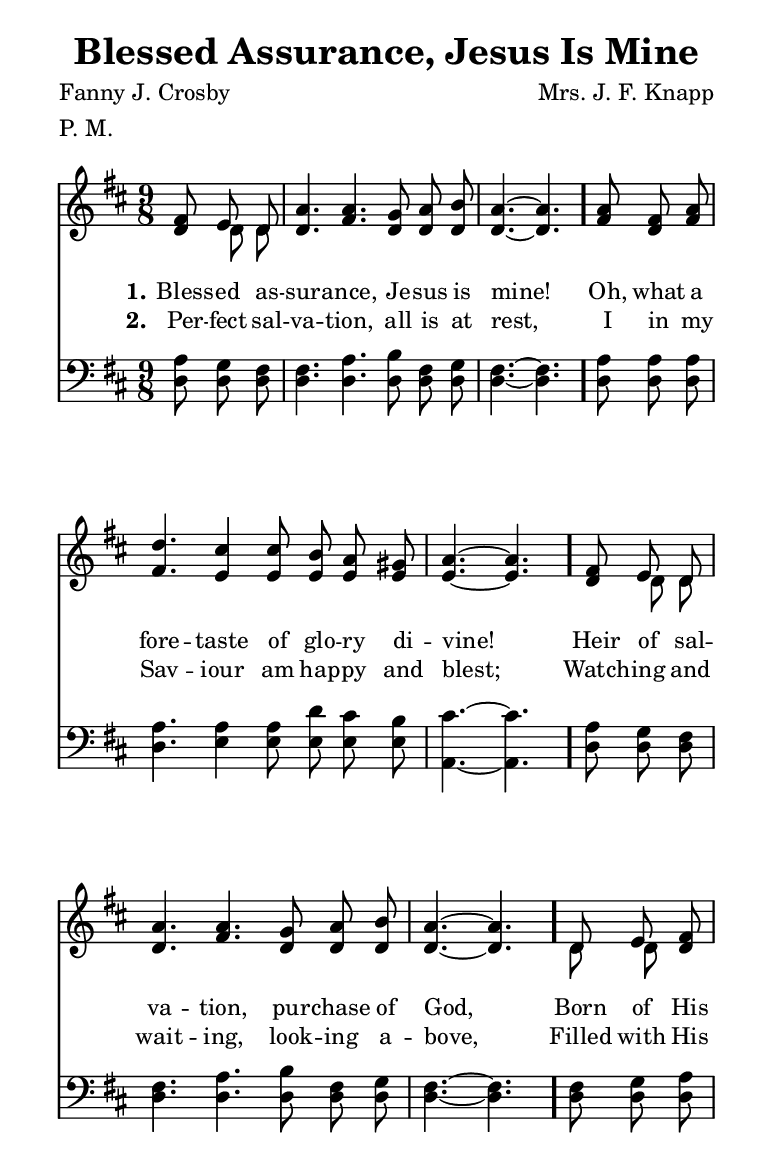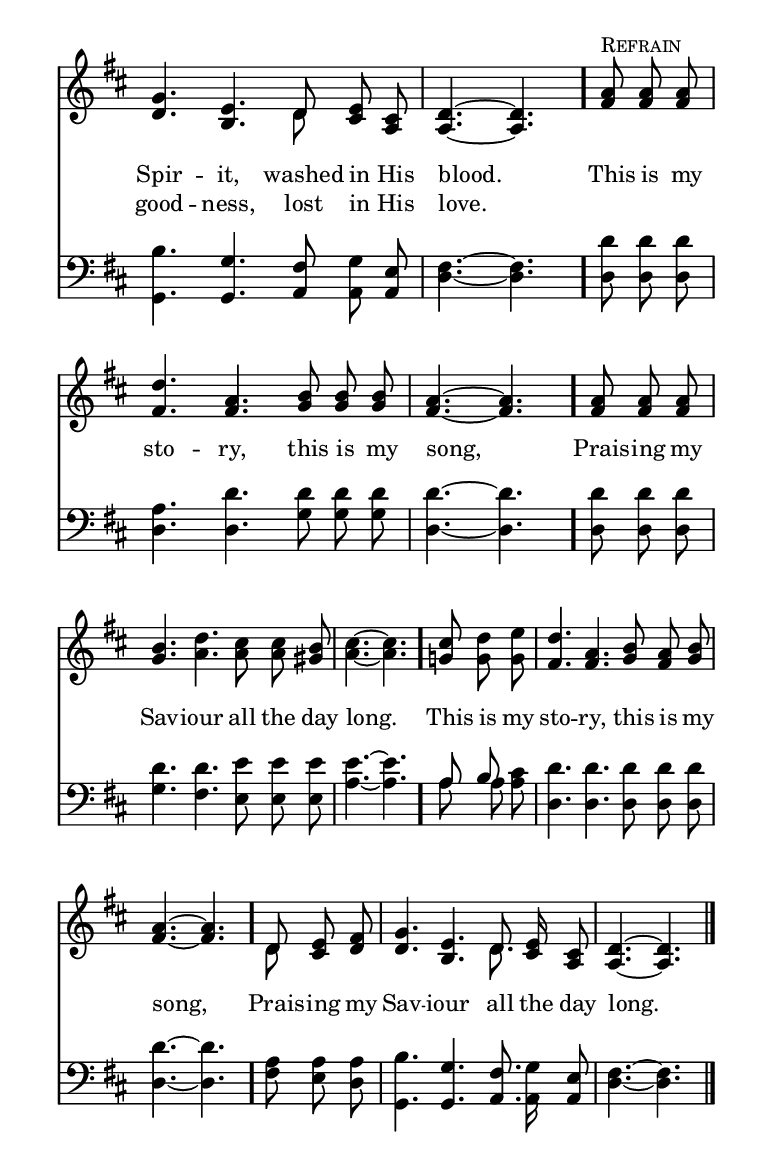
\include "common/global.ily"
\paper {
  \include "common/paper.ily"
}

\header{
  hymnnumber = "149"
  title = "Blessed Assurance, Jesus Is Mine"
  tunename = ""
  meter = "P. M."
  poet = "Fanny J. Crosby"
  composer = "Mrs. J. F. Knapp"
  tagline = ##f
}

global = {
  \include "common/overrides.ily"
  \override Staff.TimeSignature.style = #'numbered
  \time 9/8
  \override Score.MetronomeMark.transparent = ##t % hide all fermata changes too
  \tempo 8=160
  \key d \major
  \partial 4.
  \autoBeamOff
}

notesSoprano = {
\global
\relative c' {

  fis8 e d | a'4. a g8 a b | a4. ~ a4.
  a8 fis a | d4. cis4 cis8 b a gis | a4. ~ a4.
  fis8 e d | a'4. a g8 a b | a4. ~ a4.
  d,8 e fis | g4. e d8 e cis | d4. ~ d4.

  << s^\markup { \small \caps "Refrain" }
  { a'8 a a | d4. a } >> b8 b b | a4. ~ a4.
  a8 a a | b4. d cis8 cis b | cis4. ~ cis4.
  cis8 d e | d4. a4. b8 a b | a4. ~ a4.
  d,8 e fis | g4. e d8. e16 cis8 | d4. ~ d4.

  \bar "|."

}
}

notesAlto = {
\global
\relative e' {

  d8 d d | d4. fis d8 d d | d4. ~ d4.
  fis8 d fis | fis4. e4 e8 e e e | e4. ~ e4.
  d8 d d | d4. fis d8 d d | d4. ~ d4.
  d8 d d | d4. b4. d8 cis a | a4. ~ a4.

  fis'8 fis fis | fis4. fis4. g8 g g | fis4. ~ fis4.
  fis8 fis fis | g4. a4. a8 a gis | a4. ~ a4.
  g!8 g g | fis4. fis g8 fis g | fis4. ~ fis4.
  d8 cis d | d4. b4. d8. cis16 a8 | a4. ~ a4.

}
}

notesTenor = {
\global
\relative a {

  a8 g fis | fis4. a4. b8 fis g | fis4. ~ fis4.
  a8 a a | a4. a4 a8 d cis b | cis4. ~ cis4.
  a8 g fis | fis4. a4. b8 fis g | fis4. ~ fis4.
  fis8 g a | b4. g fis8 g e | fis4. ~ fis4.

  d'8 d d | a4. d d8 d d | d4. ~ d4.
  d8 d d | d4. d e8 e e | e4. ~ e4.
  a,8 b cis | d4. d d8 d d | d4. ~ d4.
  a8 a a | b4. g fis8. g16 e8 | fis4. ~ fis4.

}
}

notesBass = {
\global
\relative f {

  d8 d d | d4. d d8 d d | d4. ~ d4.
  d8 d d | d4. e4 e8 e e e | a,4. ~ a4.
  d8 d d | d4. d d8 d d | d4. ~ d4.
  d8 d d | g,4. g a8 a a | d4. ~ d4.

  d8 d d | d4. d  g8 g g | d4. ~ d4.
  d8 d d g4. fis e8 e e | a4. ~ a4.
  a8 a a | d,4. d d8 d d | d4. ~ d4.
  fis8 e d | g,4. g a8. a16 a8 | d4. ~ d4.

}
}

Refrain = \lyricmode {

This is my sto -- ry, this is my song, \bar "."
Prais -- ing my Sav -- iour all the day long. \bar "."
This is my sto -- ry, this is my song, \bar "."
Prais -- ing my Sav -- iour all the day long. \bar "."

}

wordsA = \lyricmode {
\set stanza = "1."

Bless -- ed as -- sur -- ance, Je -- sus is mine! \bar "."
Oh, what a fore -- taste of glo -- ry di -- vine! \bar "."
Heir of sal -- va -- tion, pur -- chase of God, \bar "."
Born of His Spir -- it, washed in His blood. \bar "."

\Refrain

}

wordsB = \lyricmode {
\set stanza = "2."

Per -- fect sal -- va -- tion, all is at rest,
I in my Sav -- iour am hap -- py and blest;
Watch -- ing and wait -- ing, look -- ing a -- bove,
Filled with His good -- ness, lost in His love.

}

\score {
  \context ChoirStaff <<
    \context Staff = upper <<
      \set Staff.autoBeaming = ##f
      \set ChoirStaff.systemStartDelimiter = #'SystemStartBar
      \set ChoirStaff.printPartCombineTexts = ##f
      \partcombine #'(2 . 11) \notesSoprano \notesAlto
      \context NullVoice = sopranos { \voiceOne << \notesSoprano >> }
      \context Lyrics = one   \lyricsto sopranos \wordsA
      \context Lyrics = two   \lyricsto sopranos \wordsB
    >>
    \context Staff = men <<
      \set Staff.autoBeaming = ##f
      \clef bass
      \set ChoirStaff.printPartCombineTexts = ##f
      \partcombine #'(2 . 11) \notesTenor \notesBass
    >>
  >>
  \layout {
    \include "common/layout.ily"
  }
  #(cond ((ly:get-option 'eog-midi-permitted) #{ \midi{
    \include "common/midi.ily"
  } #}))
}

\version "2.19.49"  % necessary for upgrading to future LilyPond versions.

% vi:set et ts=2 sw=2 ai nocindent syntax=lilypond:
